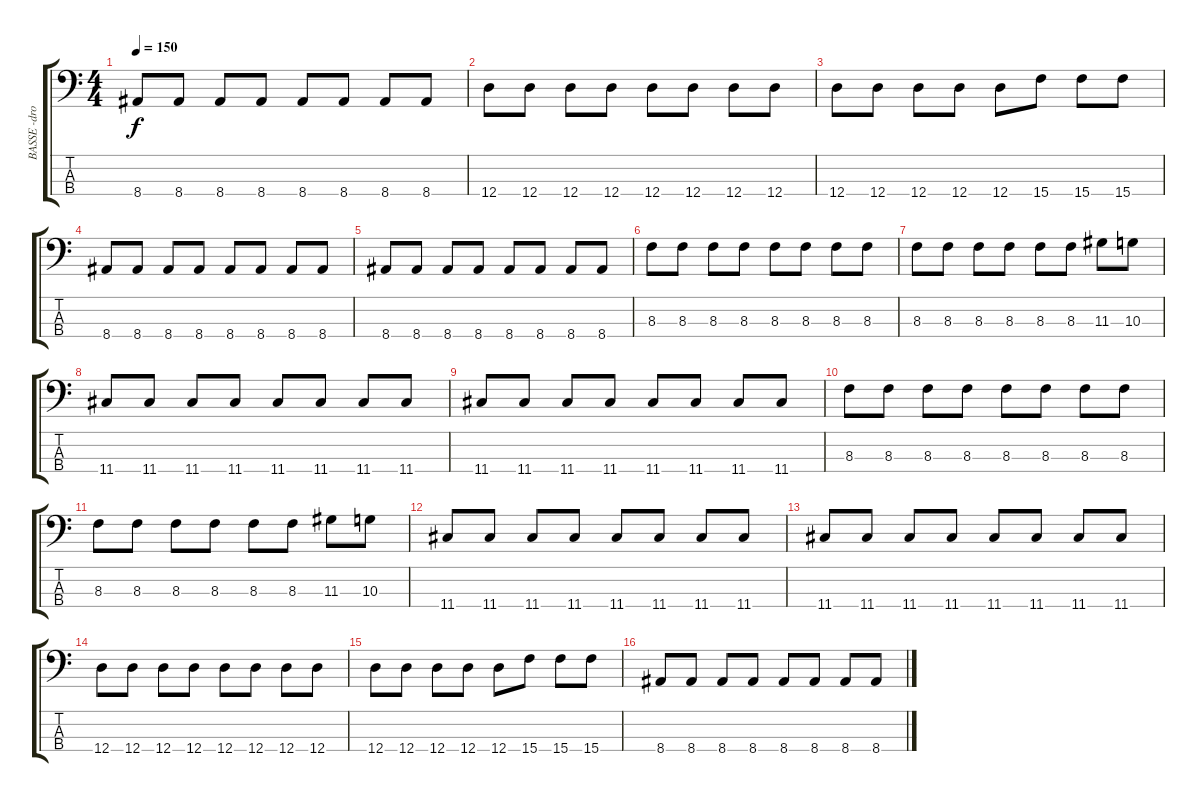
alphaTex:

\track ("BASSE -drop D-" "BASSE -dro") {instrument electricbassfinger}
\staff {score tabs}
\tuning (G2 D2 A1 D1) {hide}
\ts (4 4)
\tempo 150
\clef f4
\ks c
8.4.8{dy f} 8.4.8 8.4.8 8.4.8 8.4.8 8.4.8 8.4.8 8.4.8 |
12.4.8 12.4.8 12.4.8 12.4.8 12.4.8 12.4.8 12.4.8 12.4.8 |
12.4.8 12.4.8 12.4.8 12.4.8 12.4.8 15.4.8 15.4.8 15.4.8 |
8.4.8 8.4.8 8.4.8 8.4.8 8.4.8 8.4.8 8.4.8 8.4.8 |
8.4.8 8.4.8 8.4.8 8.4.8 8.4.8 8.4.8 8.4.8 8.4.8 |
8.3.8 8.3.8 8.3.8 8.3.8 8.3.8 8.3.8 8.3.8 8.3.8 |
8.3.8 8.3.8 8.3.8 8.3.8 8.3.8 8.3.8 11.3.8 10.3.8 |
11.4.8 11.4.8 11.4.8 11.4.8 11.4.8 11.4.8 11.4.8 11.4.8 |
11.4.8 11.4.8 11.4.8 11.4.8 11.4.8 11.4.8 11.4.8 11.4.8 |
8.3.8 8.3.8 8.3.8 8.3.8 8.3.8 8.3.8 8.3.8 8.3.8 |
8.3.8 8.3.8 8.3.8 8.3.8 8.3.8 8.3.8 11.3.8 10.3.8 |
11.4.8 11.4.8 11.4.8 11.4.8 11.4.8 11.4.8 11.4.8 11.4.8 |
11.4.8 11.4.8 11.4.8 11.4.8 11.4.8 11.4.8 11.4.8 11.4.8 |
12.4.8 12.4.8 12.4.8 12.4.8 12.4.8 12.4.8 12.4.8 12.4.8 |
12.4.8 12.4.8 12.4.8 12.4.8 12.4.8 15.4.8 15.4.8 15.4.8 |
8.4.8 8.4.8 8.4.8 8.4.8 8.4.8 8.4.8 8.4.8 8.4.8
